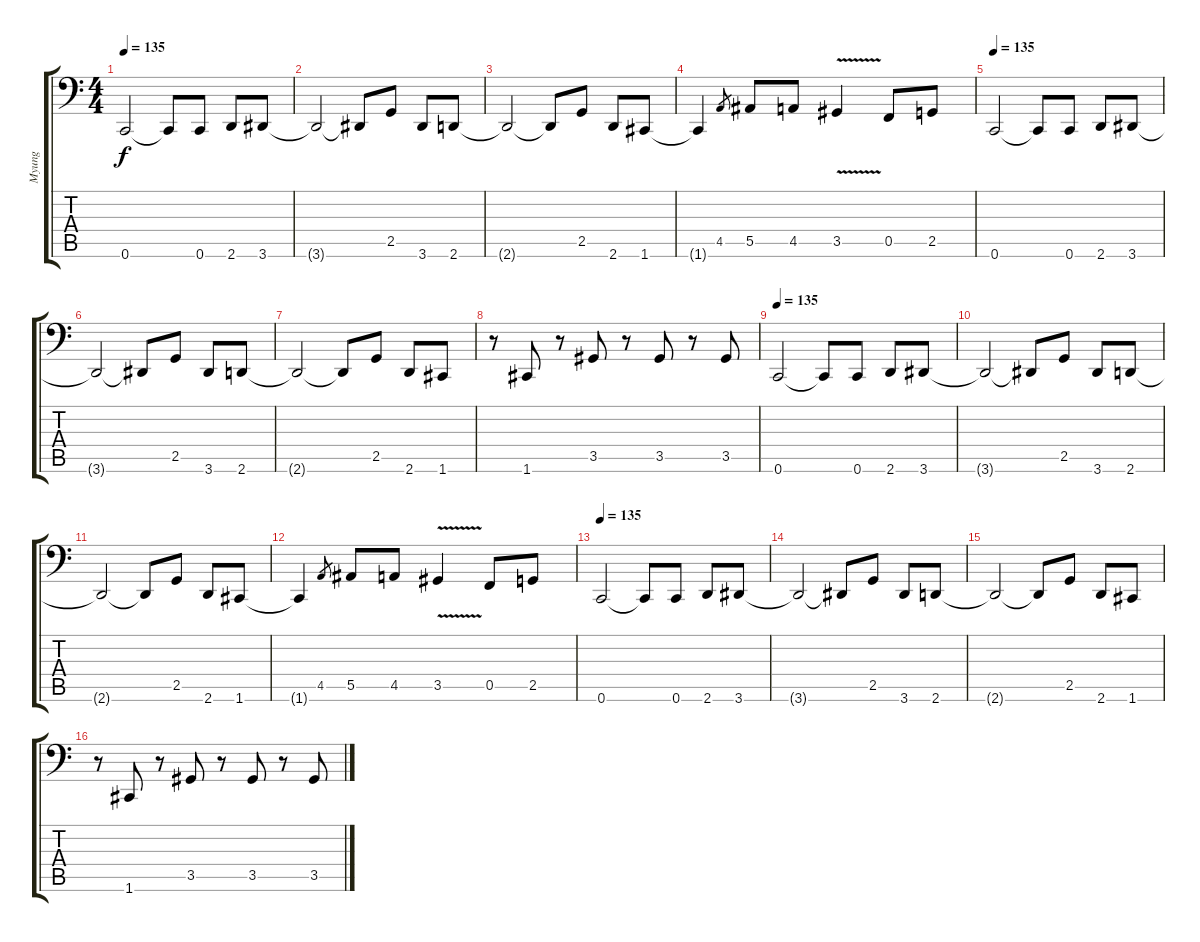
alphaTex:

\track ("Myung" "Myung") {instrument electricbasspick}
\staff {score tabs}
\tuning (C3 G2 Eb2 Bb1 F1 C1) {hide}
\ts (4 4)
\tempo 135
\clef f4
\ks c
0.6.2{dy f} 0.6{t}.8 0.6.8 2.6.8 3.6.8 |
3.6{t}.2 3.6{t}.8 2.5.8 3.6.8 2.6.8 |
2.6{t}.2 2.6{t}.8 2.5.8 2.6.8 1.6.8 |
1.6{t}.4 4.5.8{gr} 5.5.8 4.5.8 3.5{v}.4 0.5.8 2.5.8 |
\tempo 135
0.6.2 0.6{t}.8 0.6.8 2.6.8 3.6.8 |
3.6{t}.2 3.6{t}.8 2.5.8 3.6.8 2.6.8 |
2.6{t}.2 2.6{t}.8 2.5.8 2.6.8 1.6.8 |
r.8 1.6.8 r.8 3.5.8 r.8 3.5.8 r.8 3.5.8 |
\tempo 135
0.6.2 0.6{t}.8 0.6.8 2.6.8 3.6.8 |
3.6{t}.2 3.6{t}.8 2.5.8 3.6.8 2.6.8 |
2.6{t}.2 2.6{t}.8 2.5.8 2.6.8 1.6.8 |
1.6{t}.4 4.5.8{gr} 5.5.8 4.5.8 3.5{v}.4 0.5.8 2.5.8 |
\tempo 135
0.6.2 0.6{t}.8 0.6.8 2.6.8 3.6.8 |
3.6{t}.2 3.6{t}.8 2.5.8 3.6.8 2.6.8 |
2.6{t}.2 2.6{t}.8 2.5.8 2.6.8 1.6.8 |
r.8 1.6.8 r.8 3.5.8 r.8 3.5.8 r.8 3.5.8
